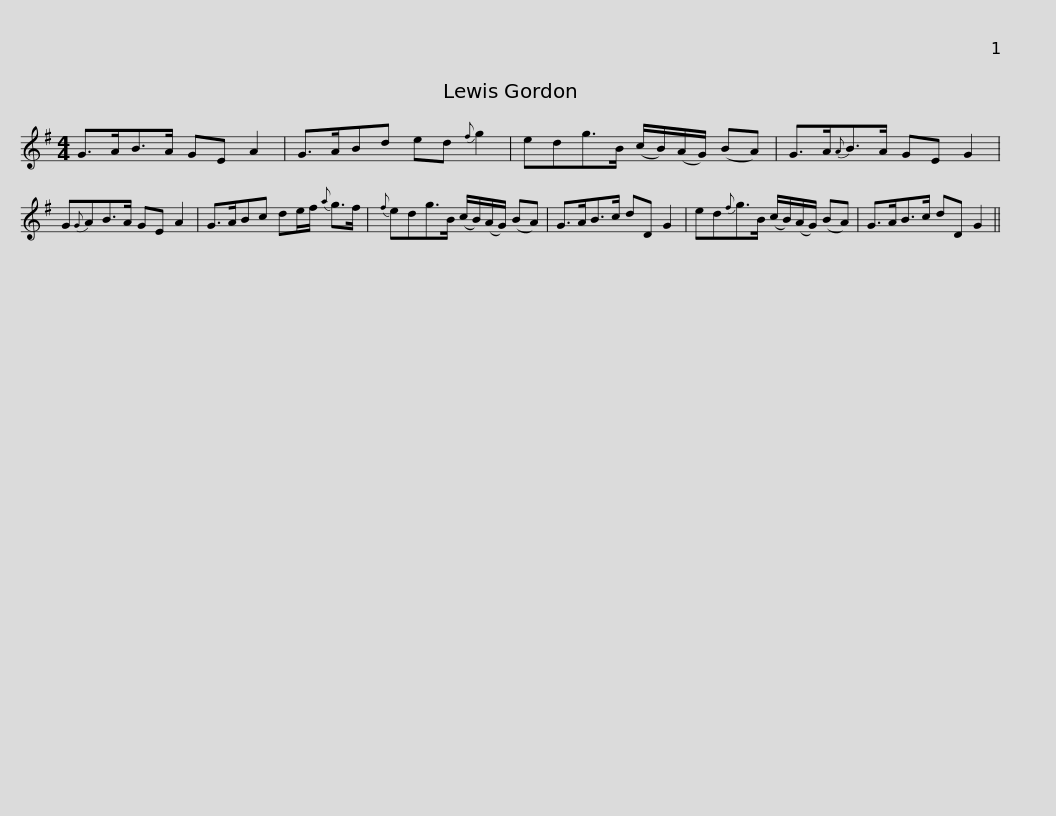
X:1
L:1/8
M:4/4
I:linebreak $
K:G
V:1 treble
V:1
 G>AB>A GE A2 | G>ABd ed{f} g2 | edg>B (c/B/)(A/G/) (BA) | G>A{A}B>A GE G2 | G{G}AB>A GE A2 |$ %5
 G>ABc de/f/{a} g>f |{f} edg>B (c/B/)(A/G/) (BA) | G>AB>c dD G2 | ed{f}g>B (c/B/)(A/G/) (BA) |$ G>AB>c dD G2 || %10
